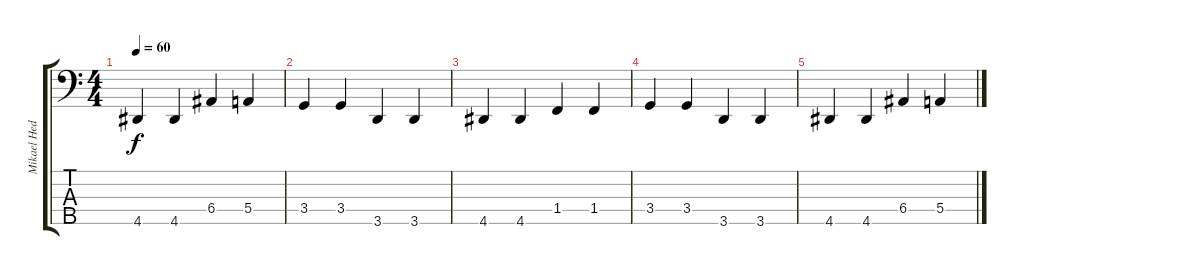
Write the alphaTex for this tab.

\track ("Mikael Hedlund (Bass) tuned to B" "Mikael Hed") {instrument electricbassfinger}
\staff {score tabs}
\tuning (G2 D2 A1 E1 B0) {hide}
\ts (4 4)
\tempo 60
\clef f4
\ks c
4.5.4{dy f} 4.5.4 6.4.4 5.4.4 |
3.4.4 3.4.4 3.5.4 3.5.4 |
4.5.4 4.5.4 1.4.4 1.4.4 |
3.4.4 3.4.4 3.5.4 3.5.4 |
4.5.4 4.5.4 6.4.4 5.4.4
